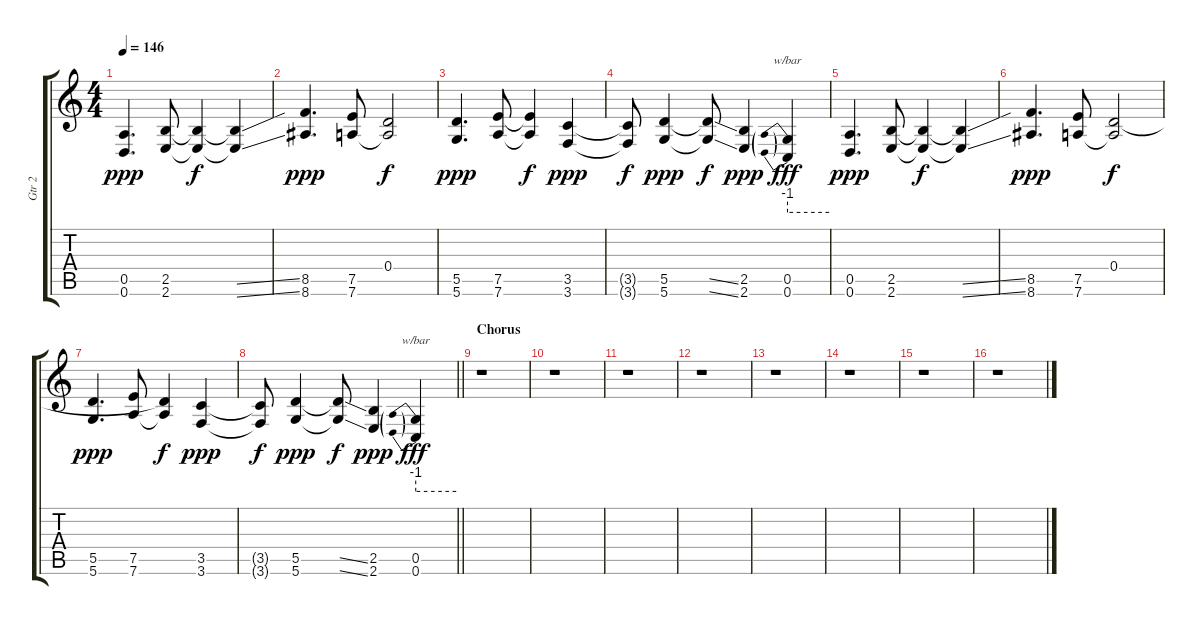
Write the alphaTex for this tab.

\track ("Gtr 2" "Gtr 2") {instrument distortionguitar}
\staff {score tabs}
\tuning (E4 B3 G3 D3 A2 D2) {hide}
\ts (4 4)
\tempo 146
\clef g2
\ks c
(0.5 0.6).4{d dy ppp} (2.5 2.6).8 (2.5{t} 2.6{t}).4{dy f} (2.5{ss t} 2.6{ss t}).4 |
(8.5 8.6).4{d dy ppp} (7.5 7.6).8 (0.4 7.6{t}).2{dy f} |
(5.5 5.6).4{d dy ppp} (7.5 7.6).8 (7.5{t} 7.6{t}).4{dy f} (3.5 3.6).4{dy ppp} |
(3.5{t} 3.6{t}).8{dy f} (5.5 5.6).4{dy ppp} (5.5{ss t} 5.6{ss t}).8{dy f} (2.5 2.6).4{dy ppp} (0.5 0.6).4{tbe (predive default 0 -4 60 -4) dy fff} |
(0.5 0.6).4{d dy ppp} (2.5 2.6).8 (2.5{t} 2.6{t}).4{dy f} (2.5{ss t} 2.6{ss t}).4 |
(8.5 8.6).4{d dy ppp} (7.5 7.6).8 (0.4 7.6{t}).2{dy f} |
(5.5 5.6).4{d dy ppp} (7.5 7.6).8 (0.4{t} 7.6{t}).4{dy f} (3.5 3.6).4{dy ppp} |
\barLineRight lightlight
(3.5{t} 3.6{t}).8{dy f} (5.5 5.6).4{dy ppp} (5.5{ss t} 5.6{ss t}).8{dy f} (2.5 2.6).4{dy ppp} (0.5 0.6).4{tbe (predive default 0 -4 60 -4) dy fff} |
\section ("" "Chorus")
r.1 |
r.1 |
r.1 |
r.1 |
r.1 |
r.1 |
r.1 |
r.1
